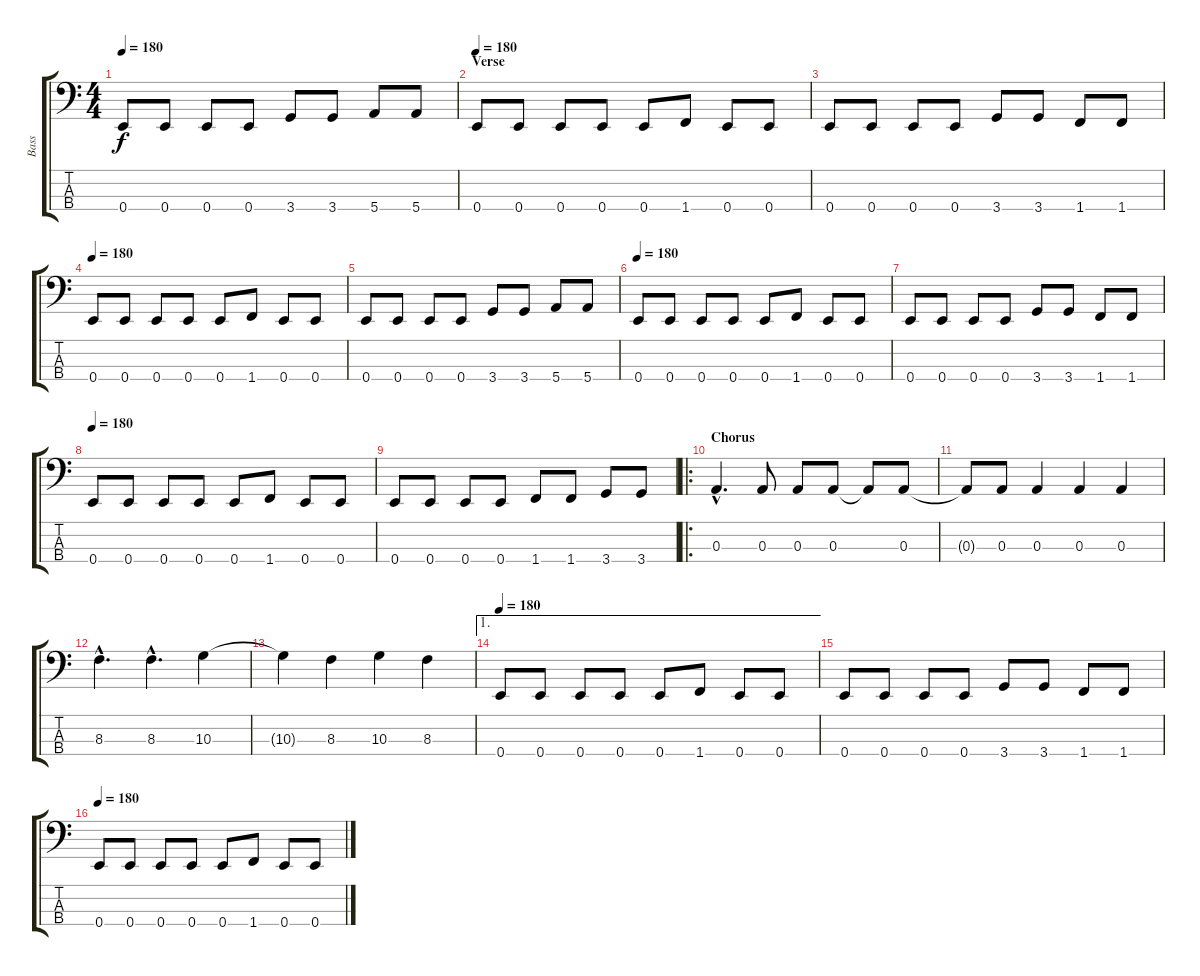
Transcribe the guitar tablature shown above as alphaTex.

\track ("Bass" "Bass") {instrument electricbasspick}
\staff {score tabs}
\tuning (G2 D2 A1 E1) {hide}
\ts (4 4)
\tempo 180
\clef f4
\ks c
0.4.8{dy f} 0.4.8 0.4.8 0.4.8 3.4.8 3.4.8 5.4.8 5.4.8 |
\section ("" "Verse")
\tempo 180
0.4.8 0.4.8 0.4.8 0.4.8 0.4.8 1.4.8 0.4.8 0.4.8 |
0.4.8 0.4.8 0.4.8 0.4.8 3.4.8 3.4.8 1.4.8 1.4.8 |
\tempo 180
0.4.8 0.4.8 0.4.8 0.4.8 0.4.8 1.4.8 0.4.8 0.4.8 |
0.4.8 0.4.8 0.4.8 0.4.8 3.4.8 3.4.8 5.4.8 5.4.8 |
\tempo 180
0.4.8 0.4.8 0.4.8 0.4.8 0.4.8 1.4.8 0.4.8 0.4.8 |
0.4.8 0.4.8 0.4.8 0.4.8 3.4.8 3.4.8 1.4.8 1.4.8 |
\tempo 180
0.4.8 0.4.8 0.4.8 0.4.8 0.4.8 1.4.8 0.4.8 0.4.8 |
0.4.8 0.4.8 0.4.8 0.4.8 1.4.8 1.4.8 3.4.8 3.4.8 |
\ro
\section ("" "Chorus")
0.3{hac}.4{d} 0.3.8 0.3.8 0.3.8 0.3{t}.8 0.3.8 |
0.3{t}.8 0.3.8 0.3.4 0.3.4 0.3.4 |
8.3{hac}.4{d} 8.3{hac}.4{d} 10.3.4 |
10.3{t}.4 8.3.4 10.3.4 8.3.4 |
\ae 1
\tempo 180
0.4.8 0.4.8 0.4.8 0.4.8 0.4.8 1.4.8 0.4.8 0.4.8 |
0.4.8 0.4.8 0.4.8 0.4.8 3.4.8 3.4.8 1.4.8 1.4.8 |
\tempo 180
0.4.8 0.4.8 0.4.8 0.4.8 0.4.8 1.4.8 0.4.8 0.4.8
